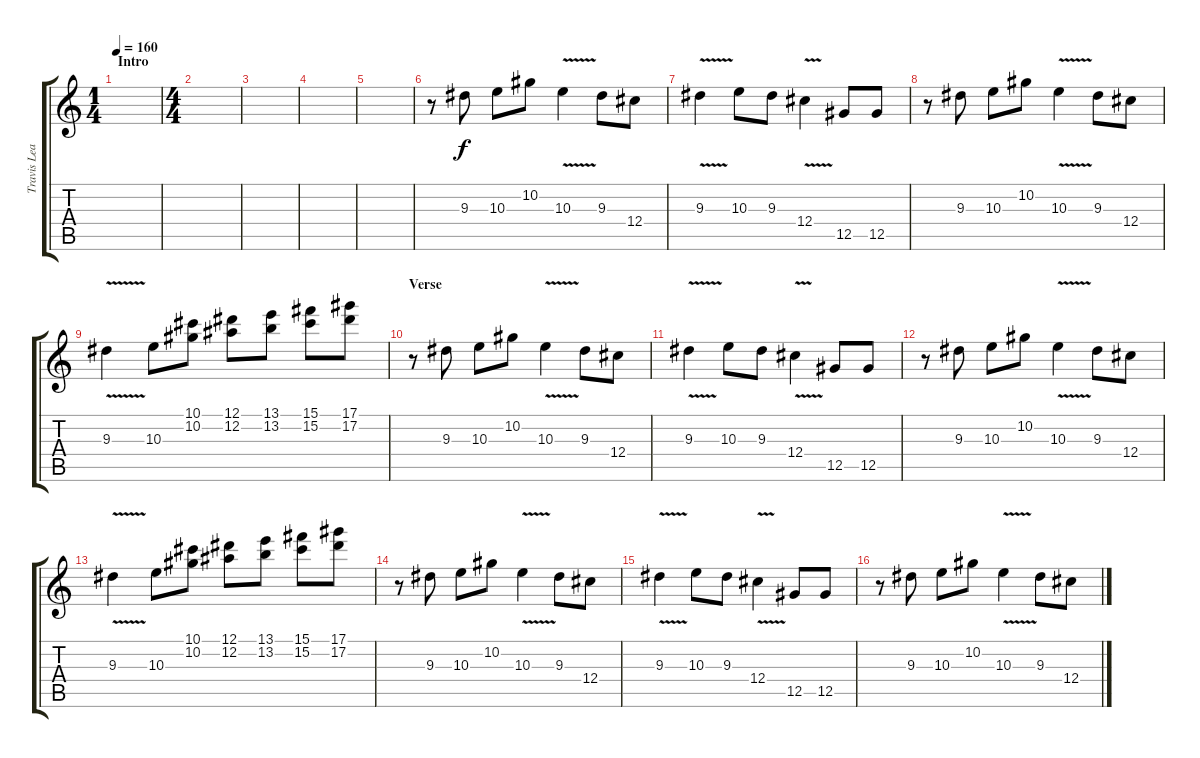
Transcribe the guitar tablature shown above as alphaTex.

\track ("Travis Lead" "Travis Lea") {instrument distortionguitar}
\staff {score tabs}
\tuning (Eb4 Bb3 Gb3 Db3 Ab2 Eb2) {hide}
\ts (1 4)
\section ("" "Intro")
\tempo 160
\clef g2
\ks c
|
\ts (4 4)
|
|
|
|
r.8 9.3.8 10.3.8 10.2.8 10.3{v}.4 9.3.8 12.4.8 |
9.3{v}.4 10.3.8 9.3.8 12.4{v}.4 12.5.8 12.5.8 |
r.8 9.3.8 10.3.8 10.2.8 10.3{v}.4 9.3.8 12.4.8 |
9.3{v}.4 10.3.8 (10.1 10.2).8 (12.1 12.2).8 (13.1 13.2).8 (15.1 15.2).8 (17.1 17.2).8 |
\section ("" "Verse")
r.8 9.3.8 10.3.8 10.2.8 10.3{v}.4 9.3.8 12.4.8 |
9.3{v}.4 10.3.8 9.3.8 12.4{v}.4 12.5.8 12.5.8 |
r.8 9.3.8 10.3.8 10.2.8 10.3{v}.4 9.3.8 12.4.8 |
9.3{v}.4 10.3.8 (10.1 10.2).8 (12.1 12.2).8 (13.1 13.2).8 (15.1 15.2).8 (17.1 17.2).8 |
r.8 9.3.8 10.3.8 10.2.8 10.3{v}.4 9.3.8 12.4.8 |
9.3{v}.4 10.3.8 9.3.8 12.4{v}.4 12.5.8 12.5.8 |
r.8 9.3.8 10.3.8 10.2.8 10.3{v}.4 9.3.8 12.4.8
